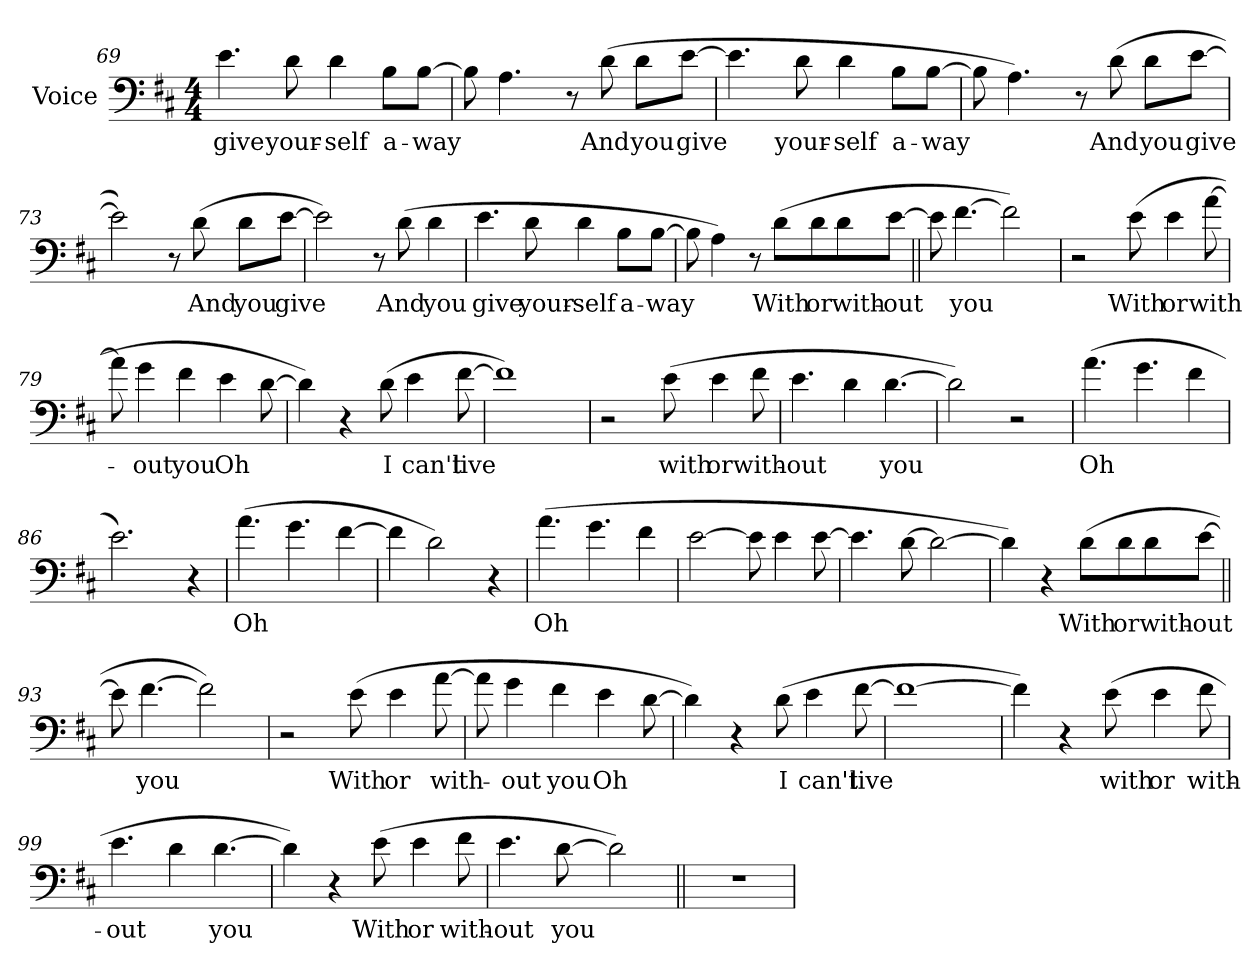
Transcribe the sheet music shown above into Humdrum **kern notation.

**kern	**text
*part1	*part1
*staff1	*staff1
*I"Voice	*
*I'Voice	*
!!LO:LB:g=z
*clefF4	*
*k[f#c#]	*
*D:	*
*M4/4	*
=69	=69
!	!LO:LY:b:color=#000000
4.ei\	give
!	!LO:LY:b:color=#000000
8di\	your-
!	!LO:LY:b:color=#000000
4di\	-self
!	!LO:LY:b:color=#000000
8Bi\L	a-
!	!LO:LY:b:color=#000000
[8Bi\J	-way
=70	=70
8Bi\]	.
4.Ai\	.
8r	.
!	!LO:LY:b:color=#000000
(8di\	And
!	!LO:LY:b:color=#000000
8di\L	you
!	!LO:LY:b:color=#000000
[8ei\J	give
=71	=71
4.ei\]	.
!	!LO:LY:b:color=#000000
8di\	your-
!	!LO:LY:b:color=#000000
4di\	-self
!	!LO:LY:b:color=#000000
8Bi\L	a-
!	!LO:LY:b:color=#000000
[8Bi\J	-way
=72	=72
8Bi\]	.
4.Ai\)	.
8r	.
!	!LO:LY:b:color=#000000
(8di\	And
!	!LO:LY:b:color=#000000
8di\L	you
!	!LO:LY:b:color=#000000
[8ei\J	give
!!LO:LB:g=z
=73	=73
2ei\])	.
8r	.
!	!LO:LY:b:color=#000000
(8di\	And
!	!LO:LY:b:color=#000000
8di\L	you
!	!LO:LY:b:color=#000000
[8ei\J	give
=74	=74
2ei\])	.
8r	.
!	!LO:LY:b:color=#000000
(8di\	And
!	!LO:LY:b:color=#000000
4di\	you
=75	=75
!	!LO:LY:b:color=#000000
4.ei\	give
!	!LO:LY:b:color=#000000
8di\	your-
!	!LO:LY:b:color=#000000
4di\	-self
!	!LO:LY:b:color=#000000
8Bi\L	a-
!	!LO:LY:b:color=#000000
[8Bi\J	-way
=76	=76
8Bi\]	.
4Ai\)	.
8r	.
!	!LO:LY:b:color=#000000
(8di\L	With
!	!LO:LY:b:color=#000000
8di\	or
!	!LO:LY:b:color=#000000
8di\	with-
!	!LO:LY:b:color=#000000
[8ei\J	-out
!!LO:LB:g=z
=77||	=77||
8ei\]	.
!	!LO:LY:b:color=#000000
[4.f#i\	you
2f#i\])	.
=78	=78
2r	.
!	!LO:LY:b:color=#000000
(8ei\	With
!	!LO:LY:b:color=#000000
4ei\	or
!	!LO:LY:b:color=#000000
[8ai\	with-
=79	=79
8ai\]	.
!	!LO:LY:b:color=#000000
4gi\	-out
!	!LO:LY:b:color=#000000
4f#i\	you
!	!LO:LY:b:color=#000000
4ei\	Oh
[8di\	.
=80	=80
4di\])	.
4r	.
!	!LO:LY:b:color=#000000
(8di\	I
!	!LO:LY:b:color=#000000
4ei\	can't
!	!LO:LY:b:color=#000000
[8f#i\	live
=81	=81
1f#i])	.
!!LO:LB:g=z
=82	=82
2r	.
!	!LO:LY:b:color=#000000
(8ei\	with
!	!LO:LY:b:color=#000000
4ei\	or
!	!LO:LY:b:color=#000000
8f#i\	with-
=83	=83
!	!LO:LY:b:color=#000000
4.ei\	-out
4di\	.
!	!LO:LY:b:color=#000000
[4.di\	you
=84	=84
2di\])	.
2r	.
=85	=85
!	!LO:LY:b:color=#000000
(4.ai\	Oh
4.gi\	.
4f#i\	.
=86	=86
2.ei\)	.
4r	.
=87	=87
!	!LO:LY:b:color=#000000
(4.ai\	Oh
4.gi\	.
[4f#i\	.
!!LO:LB:g=z
=88	=88
4f#i\]	.
2di\)	.
4r	.
=89	=89
!	!LO:LY:b:color=#000000
(4.ai\	Oh
4.gi\	.
4f#i\	.
=90	=90
[2ei\	.
8ei\]	.
4ei\	.
[8ei\	.
=91	=91
4.ei\]	.
[8di\	.
2di\_	.
=92	=92
4di\])	.
4r	.
!	!LO:LY:b:color=#000000
(8di\L	With
!	!LO:LY:b:color=#000000
8di\	or
!	!LO:LY:b:color=#000000
8di\	with-
!	!LO:LY:b:color=#000000
[8ei\J	-out
!!LO:LB:g=z
=93||	=93||
8ei\]	.
!	!LO:LY:b:color=#000000
[4.f#i\	you
2f#i\])	.
=94	=94
2r	.
!	!LO:LY:b:color=#000000
(8ei\	With
!	!LO:LY:b:color=#000000
4ei\	or
!	!LO:LY:b:color=#000000
[8ai\	with-
=95	=95
8ai\]	.
!	!LO:LY:b:color=#000000
4gi\	-out
!	!LO:LY:b:color=#000000
4f#i\	you
!	!LO:LY:b:color=#000000
4ei\	Oh
[8di\	.
=96	=96
4di\])	.
4r	.
!	!LO:LY:b:color=#000000
(8di\	I
!	!LO:LY:b:color=#000000
4ei\	can't
!	!LO:LY:b:color=#000000
[8f#i\	live
=97	=97
1f#i_	.
!!LO:PB:g=z
=98	=98
4f#i\])	.
4r	.
!	!LO:LY:b:color=#000000
(8ei\	with
!	!LO:LY:b:color=#000000
4ei\	or
!	!LO:LY:b:color=#000000
8f#i\	with-
=99	=99
!	!LO:LY:b:color=#000000
4.ei\	-out
4di\	.
!	!LO:LY:b:color=#000000
[4.di\	you
=100	=100
4di\])	.
4r	.
!	!LO:LY:b:color=#000000
(8ei\	With
!	!LO:LY:b:color=#000000
4ei\	or
!	!LO:LY:b:color=#000000
8f#i\	with-
=101	=101
!	!LO:LY:b:color=#000000
4.ei\	-out
!	!LO:LY:b:color=#000000
[8di\	you
2di\])	.
=102||	=102||
1r	.
=	=
*-	*-
